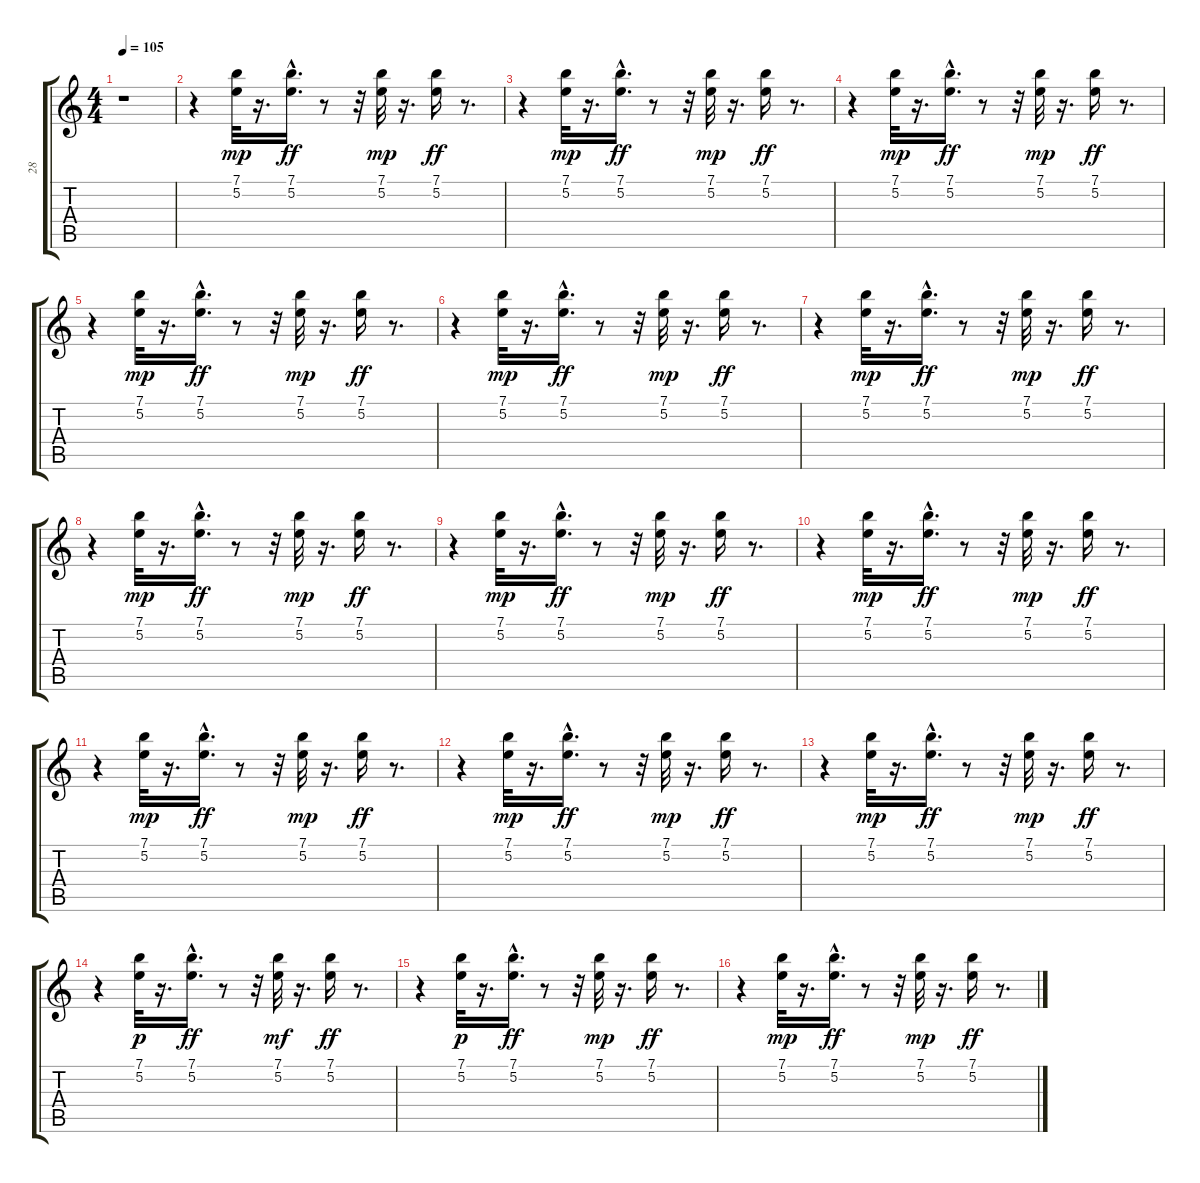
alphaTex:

\track ("28" "28") {instrument electricguitarclean}
\staff {score tabs}
\tuning (E4 B3 G3 D3 A2 E2) {hide}
\ts (4 4)
\tempo 105
\clef g2
\ks c
r.1{dy mp instrument electricguitarclean} |
r.4 (7.1 5.2).32 r.16{d} (7.1 5.2{hac}).16{d dy ff} r.8 r.32 (7.1 5.2).32{dy mp} r.16{d} (7.1 5.2).16{dy ff} r.8{d} |
r.4 (7.1 5.2).32{dy mp} r.16{d} (7.1 5.2{hac}).16{d dy ff} r.8 r.32 (7.1 5.2).32{dy mp} r.16{d} (7.1 5.2).16{dy ff} r.8{d} |
r.4 (7.1 5.2).32{dy mp} r.16{d} (7.1 5.2{hac}).16{d dy ff} r.8 r.32 (7.1 5.2).32{dy mp} r.16{d} (7.1 5.2).16{dy ff} r.8{d} |
r.4 (7.1 5.2).32{dy mp} r.16{d} (7.1 5.2{hac}).16{d dy ff} r.8 r.32 (7.1 5.2).32{dy mp} r.16{d} (7.1 5.2).16{dy ff} r.8{d} |
r.4 (7.1 5.2).32{dy mp} r.16{d} (7.1 5.2{hac}).16{d dy ff} r.8 r.32 (7.1 5.2).32{dy mp} r.16{d} (7.1 5.2).16{dy ff} r.8{d} |
r.4 (7.1 5.2).32{dy mp} r.16{d} (7.1 5.2{hac}).16{d dy ff} r.8 r.32 (7.1 5.2).32{dy mp} r.16{d} (7.1 5.2).16{dy ff} r.8{d} |
r.4 (7.1 5.2).32{dy mp} r.16{d} (7.1 5.2{hac}).16{d dy ff} r.8 r.32 (7.1 5.2).32{dy mp} r.16{d} (7.1 5.2).16{dy ff} r.8{d} |
r.4 (7.1 5.2).32{dy mp} r.16{d} (7.1 5.2{hac}).16{d dy ff} r.8 r.32 (7.1 5.2).32{dy mp} r.16{d} (7.1 5.2).16{dy ff} r.8{d} |
r.4 (7.1 5.2).32{dy mp} r.16{d} (7.1 5.2{hac}).16{d dy ff} r.8 r.32 (7.1 5.2).32{dy mp} r.16{d} (7.1 5.2).16{dy ff} r.8{d} |
r.4 (7.1 5.2).32{dy mp} r.16{d} (7.1 5.2{hac}).16{d dy ff} r.8 r.32 (7.1 5.2).32{dy mp} r.16{d} (7.1 5.2).16{dy ff} r.8{d} |
r.4 (7.1 5.2).32{dy mp} r.16{d} (7.1 5.2{hac}).16{d dy ff} r.8 r.32 (7.1 5.2).32{dy mp} r.16{d} (7.1 5.2).16{dy ff} r.8{d} |
r.4 (7.1 5.2).32{dy mp} r.16{d} (7.1 5.2{hac}).16{d dy ff} r.8 r.32 (7.1 5.2).32{dy mp} r.16{d} (7.1 5.2).16{dy ff} r.8{d} |
r.4 (7.1 5.2).32{dy p} r.16{d} (7.1 5.2{hac}).16{d dy ff} r.8 r.32 (7.1 5.2).32{dy mf} r.16{d} (7.1 5.2).16{dy ff} r.8{d} |
r.4 (7.1 5.2).32{dy p} r.16{d} (7.1 5.2{hac}).16{d dy ff} r.8 r.32 (7.1 5.2).32{dy mp} r.16{d} (7.1 5.2).16{dy ff} r.8{d} |
r.4 (7.1 5.2).32{dy mp} r.16{d} (7.1 5.2{hac}).16{d dy ff} r.8 r.32 (7.1 5.2).32{dy mp} r.16{d} (7.1 5.2).16{dy ff} r.8{d}
